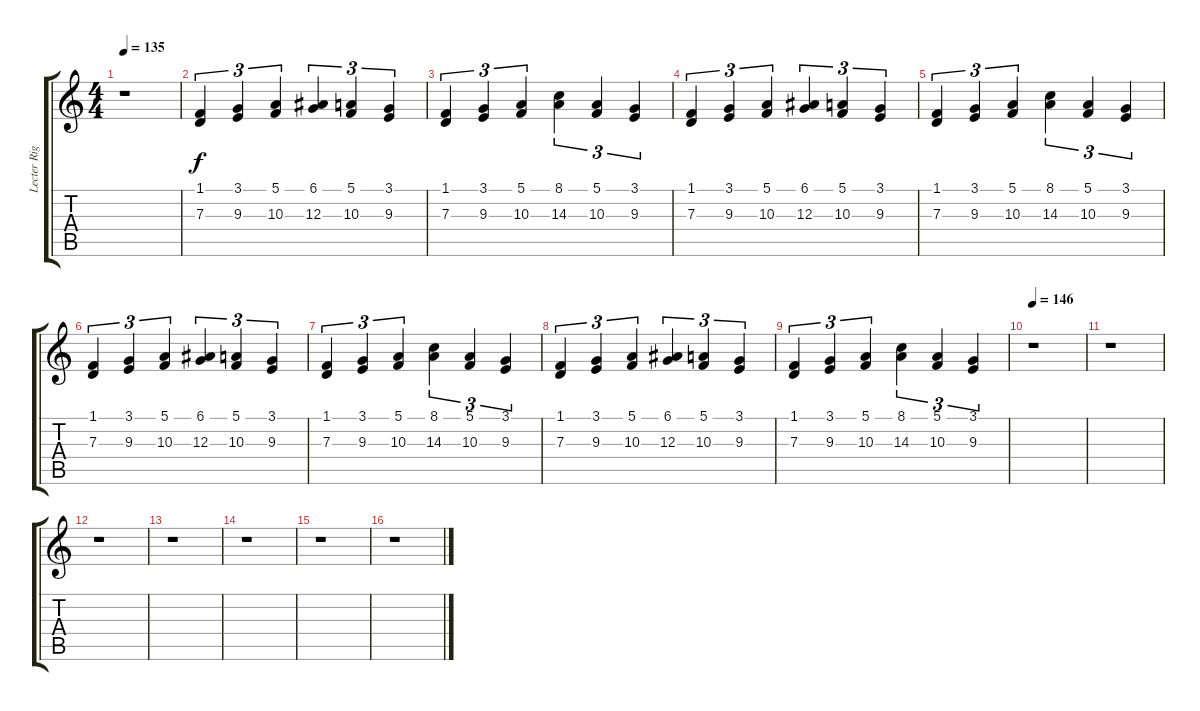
\track ("Lecter Right" "Lecter Rig") {instrument brightacousticpiano}
\staff {score tabs}
\tuning (E4 B3 G3 D3 A2 E2) {hide}
\ts (4 4)
\tempo 135
\clef g2
\ks c
r.1{dy f} |
(1.1 7.3).4{tu (3 2)} (3.1 9.3).4{tu (3 2)} (5.1 10.3).4{tu (3 2)} (6.1 12.3).4{tu (3 2)} (5.1 10.3).4{tu (3 2)} (3.1 9.3).4{tu (3 2)} |
(1.1 7.3).4{tu (3 2)} (3.1 9.3).4{tu (3 2)} (5.1 10.3).4{tu (3 2)} (8.1 14.3).4{tu (3 2)} (5.1 10.3).4{tu (3 2)} (3.1 9.3).4{tu (3 2)} |
(1.1 7.3).4{tu (3 2)} (3.1 9.3).4{tu (3 2)} (5.1 10.3).4{tu (3 2)} (6.1 12.3).4{tu (3 2)} (5.1 10.3).4{tu (3 2)} (3.1 9.3).4{tu (3 2)} |
(1.1 7.3).4{tu (3 2)} (3.1 9.3).4{tu (3 2)} (5.1 10.3).4{tu (3 2)} (8.1 14.3).4{tu (3 2)} (5.1 10.3).4{tu (3 2)} (3.1 9.3).4{tu (3 2)} |
(1.1 7.3).4{tu (3 2)} (3.1 9.3).4{tu (3 2)} (5.1 10.3).4{tu (3 2)} (6.1 12.3).4{tu (3 2)} (5.1 10.3).4{tu (3 2)} (3.1 9.3).4{tu (3 2)} |
(1.1 7.3).4{tu (3 2)} (3.1 9.3).4{tu (3 2)} (5.1 10.3).4{tu (3 2)} (8.1 14.3).4{tu (3 2)} (5.1 10.3).4{tu (3 2)} (3.1 9.3).4{tu (3 2)} |
(1.1 7.3).4{tu (3 2)} (3.1 9.3).4{tu (3 2)} (5.1 10.3).4{tu (3 2)} (6.1 12.3).4{tu (3 2)} (5.1 10.3).4{tu (3 2)} (3.1 9.3).4{tu (3 2)} |
(1.1 7.3).4{tu (3 2)} (3.1 9.3).4{tu (3 2)} (5.1 10.3).4{tu (3 2)} (8.1 14.3).4{tu (3 2)} (5.1 10.3).4{tu (3 2)} (3.1 9.3).4{tu (3 2)} |
\tempo 146
r.1 |
r.1 |
r.1 |
r.1 |
r.1 |
r.1 |
r.1
